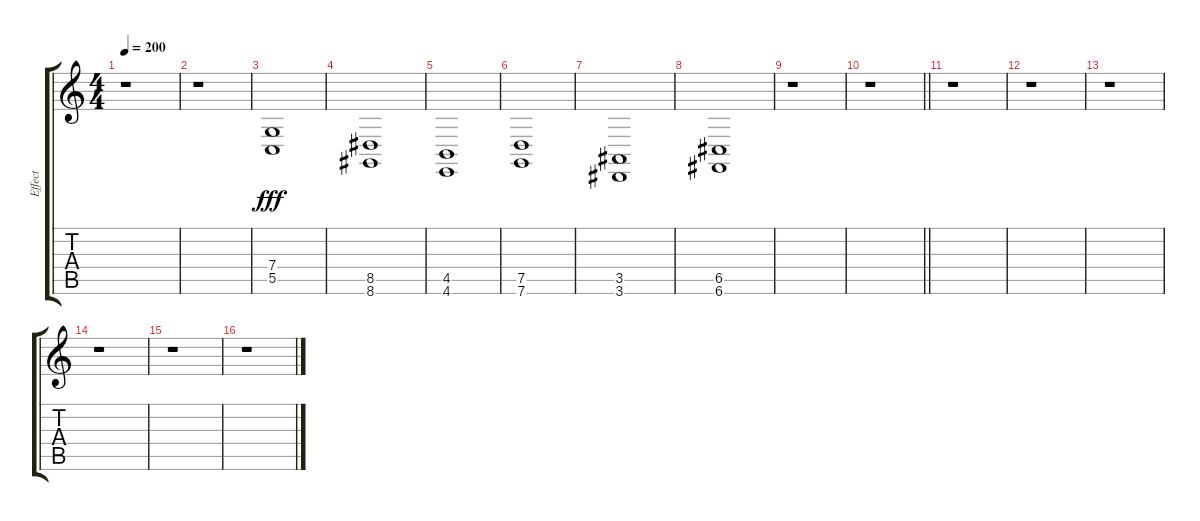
\track ("Effect" "Effect") {instrument stringensemble2}
\staff {score tabs}
\tuning (D4 A3 F3 C3 G2 C2) {hide}
\ts (4 4)
\tempo 200
\clef g2
\ks c
r.1{dy fff} |
r.1 |
(7.4 5.5).1 |
(8.5 8.6).1 |
(4.5 4.6).1 |
(7.5 7.6).1 |
(3.5 3.6).1 |
(6.5 6.6).1 |
r.1 |
\barLineRight lightlight
r.1 |
\section ("" "")
r.1 |
r.1 |
r.1 |
r.1 |
r.1 |
r.1
